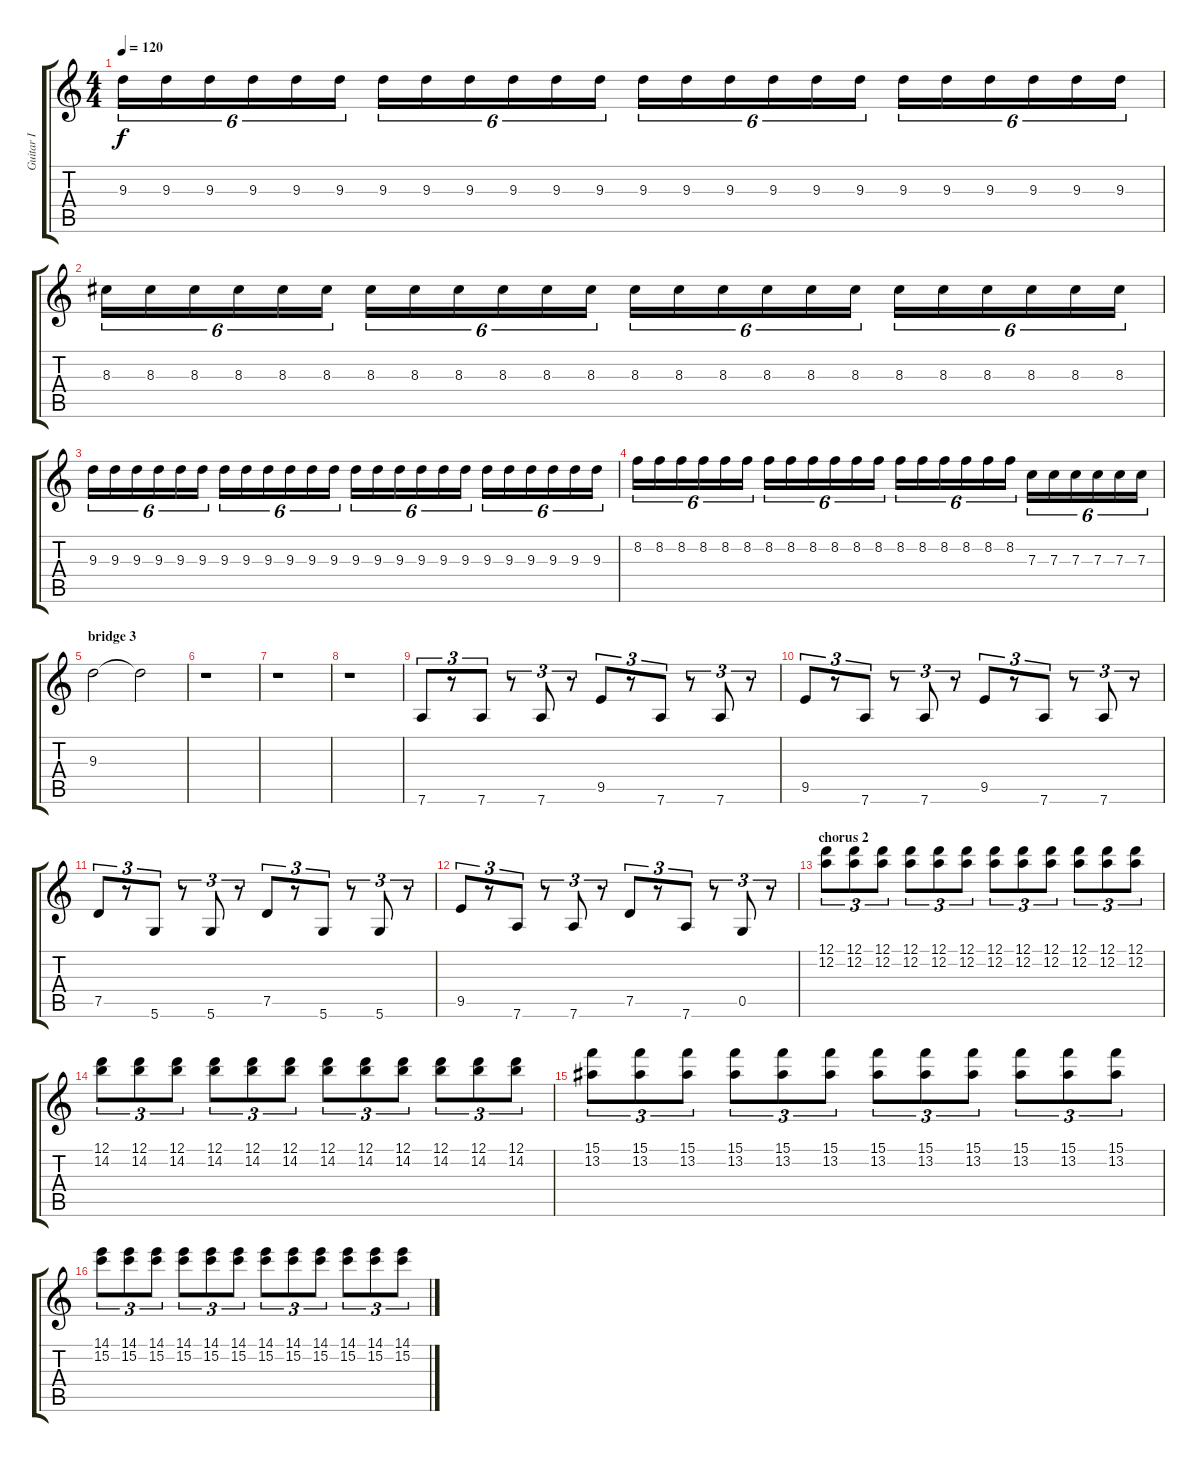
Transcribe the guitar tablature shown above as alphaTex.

\track ("Guitar I" "Guitar I") {instrument overdrivenguitar}
\staff {score tabs}
\tuning (D4 A3 F3 C3 G2 D2) {hide}
\ts (4 4)
\tempo 120
\clef g2
\ks c
9.3.16{tu (6 4) dy f} 9.3.16{tu (6 4)} 9.3.16{tu (6 4)} 9.3.16{tu (6 4)} 9.3.16{tu (6 4)} 9.3.16{tu (6 4)} 9.3.16{tu (6 4)} 9.3.16{tu (6 4)} 9.3.16{tu (6 4)} 9.3.16{tu (6 4)} 9.3.16{tu (6 4)} 9.3.16{tu (6 4)} 9.3.16{tu (6 4)} 9.3.16{tu (6 4)} 9.3.16{tu (6 4)} 9.3.16{tu (6 4)} 9.3.16{tu (6 4)} 9.3.16{tu (6 4)} 9.3.16{tu (6 4)} 9.3.16{tu (6 4)} 9.3.16{tu (6 4)} 9.3.16{tu (6 4)} 9.3.16{tu (6 4)} 9.3.16{tu (6 4)} |
8.3.16{tu (6 4)} 8.3.16{tu (6 4)} 8.3.16{tu (6 4)} 8.3.16{tu (6 4)} 8.3.16{tu (6 4)} 8.3.16{tu (6 4)} 8.3.16{tu (6 4)} 8.3.16{tu (6 4)} 8.3.16{tu (6 4)} 8.3.16{tu (6 4)} 8.3.16{tu (6 4)} 8.3.16{tu (6 4)} 8.3.16{tu (6 4)} 8.3.16{tu (6 4)} 8.3.16{tu (6 4)} 8.3.16{tu (6 4)} 8.3.16{tu (6 4)} 8.3.16{tu (6 4)} 8.3.16{tu (6 4)} 8.3.16{tu (6 4)} 8.3.16{tu (6 4)} 8.3.16{tu (6 4)} 8.3.16{tu (6 4)} 8.3.16{tu (6 4)} |
9.3.16{tu (6 4)} 9.3.16{tu (6 4)} 9.3.16{tu (6 4)} 9.3.16{tu (6 4)} 9.3.16{tu (6 4)} 9.3.16{tu (6 4)} 9.3.16{tu (6 4)} 9.3.16{tu (6 4)} 9.3.16{tu (6 4)} 9.3.16{tu (6 4)} 9.3.16{tu (6 4)} 9.3.16{tu (6 4)} 9.3.16{tu (6 4)} 9.3.16{tu (6 4)} 9.3.16{tu (6 4)} 9.3.16{tu (6 4)} 9.3.16{tu (6 4)} 9.3.16{tu (6 4)} 9.3.16{tu (6 4)} 9.3.16{tu (6 4)} 9.3.16{tu (6 4)} 9.3.16{tu (6 4)} 9.3.16{tu (6 4)} 9.3.16{tu (6 4)} |
8.2.16{tu (6 4)} 8.2.16{tu (6 4)} 8.2.16{tu (6 4)} 8.2.16{tu (6 4)} 8.2.16{tu (6 4)} 8.2.16{tu (6 4)} 8.2.16{tu (6 4)} 8.2.16{tu (6 4)} 8.2.16{tu (6 4)} 8.2.16{tu (6 4)} 8.2.16{tu (6 4)} 8.2.16{tu (6 4)} 8.2.16{tu (6 4)} 8.2.16{tu (6 4)} 8.2.16{tu (6 4)} 8.2.16{tu (6 4)} 8.2.16{tu (6 4)} 8.2.16{tu (6 4)} 7.3.16{tu (6 4)} 7.3.16{tu (6 4)} 7.3.16{tu (6 4)} 7.3.16{tu (6 4)} 7.3.16{tu (6 4)} 7.3.16{tu (6 4)} |
\section ("" "bridge 3")
9.3.2 9.3{t}.2{volume 0} |
r.1 |
r.1 |
r.1 |
7.6.8{tu (3 2) volume 9} r.8{tu (3 2)} 7.6.8{tu (3 2)} r.8{tu (3 2)} 7.6.8{tu (3 2)} r.8{tu (3 2)} 9.5.8{tu (3 2)} r.8{tu (3 2)} 7.6.8{tu (3 2)} r.8{tu (3 2)} 7.6.8{tu (3 2)} r.8{tu (3 2)} |
9.5.8{tu (3 2)} r.8{tu (3 2)} 7.6.8{tu (3 2)} r.8{tu (3 2)} 7.6.8{tu (3 2)} r.8{tu (3 2)} 9.5.8{tu (3 2)} r.8{tu (3 2)} 7.6.8{tu (3 2)} r.8{tu (3 2)} 7.6.8{tu (3 2)} r.8{tu (3 2)} |
7.5.8{tu (3 2)} r.8{tu (3 2)} 5.6.8{tu (3 2)} r.8{tu (3 2)} 5.6.8{tu (3 2)} r.8{tu (3 2)} 7.5.8{tu (3 2)} r.8{tu (3 2)} 5.6.8{tu (3 2)} r.8{tu (3 2)} 5.6.8{tu (3 2)} r.8{tu (3 2)} |
9.5.8{tu (3 2)} r.8{tu (3 2)} 7.6.8{tu (3 2)} r.8{tu (3 2)} 7.6.8{tu (3 2)} r.8{tu (3 2)} 7.5.8{tu (3 2)} r.8{tu (3 2)} 7.6.8{tu (3 2)} r.8{tu (3 2)} 0.5.8{tu (3 2)} r.8{tu (3 2)} |
\section ("" "chorus 2")
(12.1 12.2).8{tu (3 2) volume 7 balance 8} (12.1 12.2).8{tu (3 2)} (12.1 12.2).8{tu (3 2)} (12.1 12.2).8{tu (3 2)} (12.1 12.2).8{tu (3 2)} (12.1 12.2).8{tu (3 2)} (12.1 12.2).8{tu (3 2)} (12.1 12.2).8{tu (3 2)} (12.1 12.2).8{tu (3 2)} (12.1 12.2).8{tu (3 2)} (12.1 12.2).8{tu (3 2)} (12.1 12.2).8{tu (3 2)} |
(12.1 14.2).8{tu (3 2)} (12.1 14.2).8{tu (3 2)} (12.1 14.2).8{tu (3 2)} (12.1 14.2).8{tu (3 2)} (12.1 14.2).8{tu (3 2)} (12.1 14.2).8{tu (3 2)} (12.1 14.2).8{tu (3 2)} (12.1 14.2).8{tu (3 2)} (12.1 14.2).8{tu (3 2)} (12.1 14.2).8{tu (3 2)} (12.1 14.2).8{tu (3 2)} (12.1 14.2).8{tu (3 2)} |
(15.1 13.2).8{tu (3 2)} (15.1 13.2).8{tu (3 2)} (15.1 13.2).8{tu (3 2)} (15.1 13.2).8{tu (3 2)} (15.1 13.2).8{tu (3 2)} (15.1 13.2).8{tu (3 2)} (15.1 13.2).8{tu (3 2)} (15.1 13.2).8{tu (3 2)} (15.1 13.2).8{tu (3 2)} (15.1 13.2).8{tu (3 2)} (15.1 13.2).8{tu (3 2)} (15.1 13.2).8{tu (3 2)} |
(14.1 15.2).8{tu (3 2)} (14.1 15.2).8{tu (3 2)} (14.1 15.2).8{tu (3 2)} (14.1 15.2).8{tu (3 2)} (14.1 15.2).8{tu (3 2)} (14.1 15.2).8{tu (3 2)} (14.1 15.2).8{tu (3 2)} (14.1 15.2).8{tu (3 2)} (14.1 15.2).8{tu (3 2)} (14.1 15.2).8{tu (3 2)} (14.1 15.2).8{tu (3 2)} (14.1 15.2).8{tu (3 2)}
